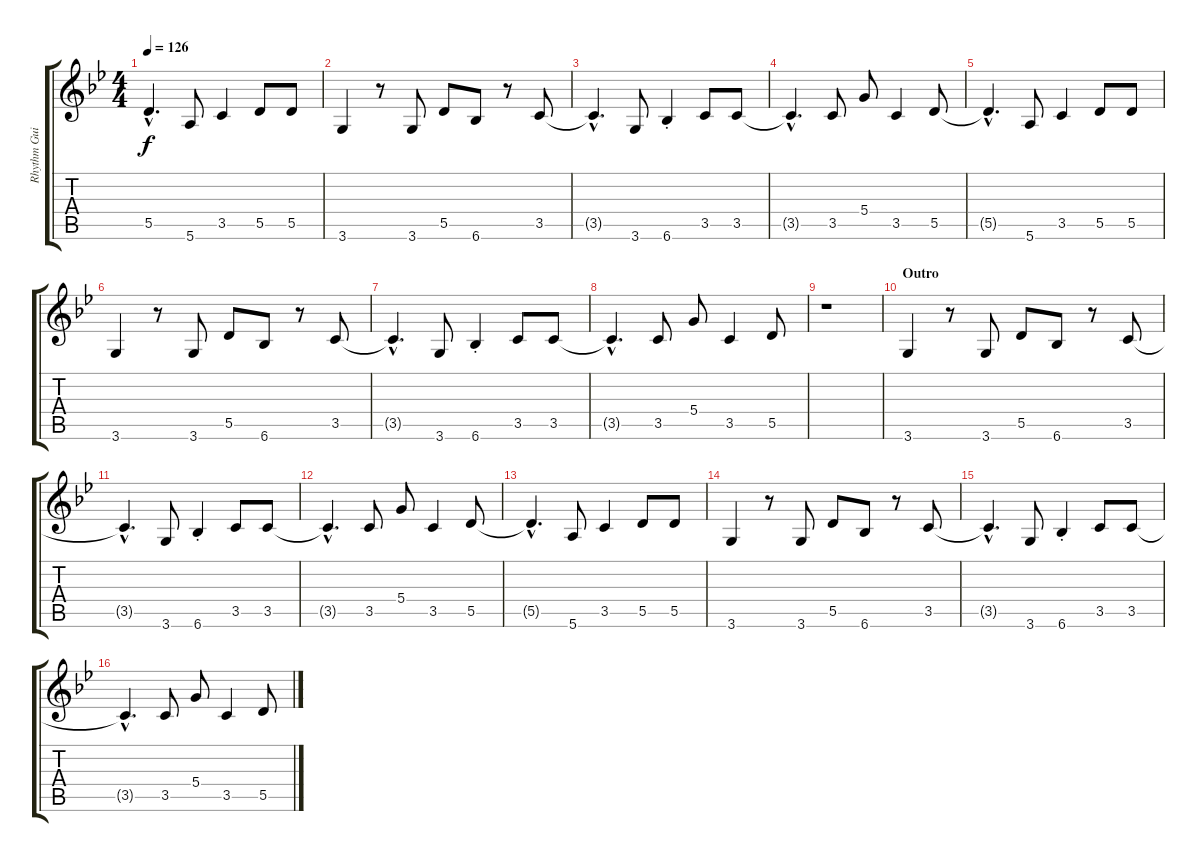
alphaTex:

\track ("Rhythm Guitar" "Rhythm Gui") {instrument electricguitarmuted}
\staff {score tabs}
\tuning (E4 B3 G3 D3 A2 E2) {hide}
\ts (4 4)
\tempo 126
\clef g2
\ks bb
5.5{hac t}.4{d dy f} 5.6.8 3.5.4 5.5.8 5.5.8 |
3.6.4 r.8 3.6.8 5.5.8 6.6.8 r.8 3.5.8 |
3.5{hac t}.4{d} 3.6.8 6.6{st}.4 3.5.8 3.5.8 |
3.5{hac t}.4{d} 3.5.8 5.4.8 3.5.4 5.5.8 |
5.5{hac t}.4{d} 5.6.8 3.5.4 5.5.8 5.5.8 |
3.6.4 r.8 3.6.8 5.5.8 6.6.8 r.8 3.5.8 |
3.5{hac t}.4{d} 3.6.8 6.6{st}.4 3.5.8 3.5.8 |
3.5{hac t}.4{d} 3.5.8 5.4.8 3.5.4 5.5.8 |
r.1 |
\section ("" "Outro")
3.6.4 r.8 3.6.8 5.5.8 6.6.8 r.8 3.5.8 |
3.5{hac t}.4{d} 3.6.8 6.6{st}.4 3.5.8 3.5.8 |
3.5{hac t}.4{d} 3.5.8 5.4.8 3.5.4 5.5.8 |
5.5{hac t}.4{d} 5.6.8 3.5.4 5.5.8 5.5.8 |
3.6.4 r.8 3.6.8 5.5.8 6.6.8 r.8 3.5.8 |
3.5{hac t}.4{d} 3.6.8 6.6{st}.4 3.5.8 3.5.8 |
3.5{hac t}.4{d} 3.5.8 5.4.8 3.5.4 5.5.8
